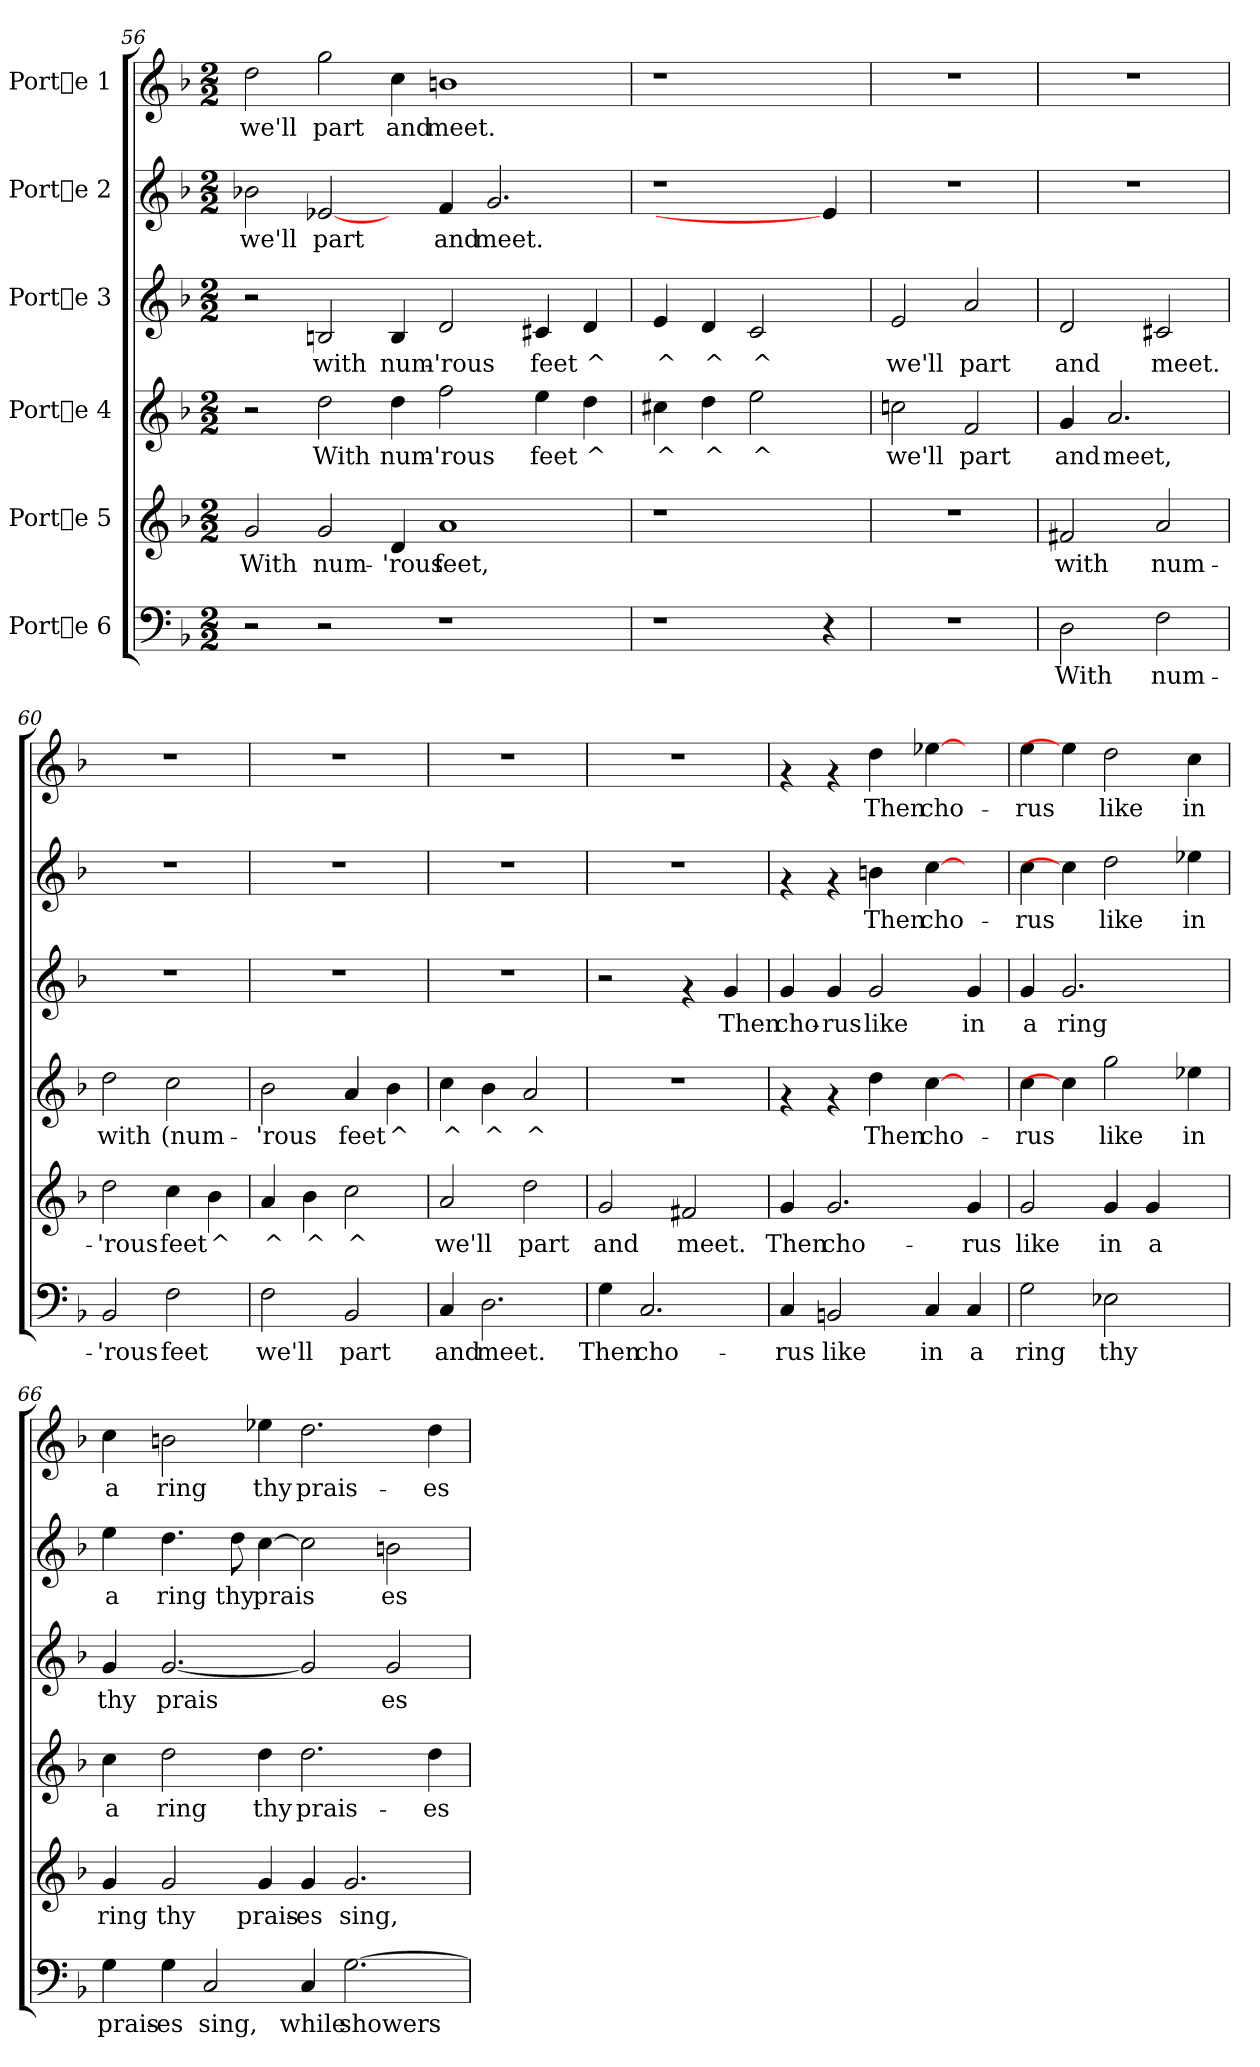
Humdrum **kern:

**kern	**text	**kern	**text	**kern	**text	**kern	**text	**kern	**text	**kern	**text
*part6	*part6	*part5	*part5	*part4	*part4	*part3	*part3	*part2	*part2	*part1	*part1
*staff6	*staff6	*staff5	*staff5	*staff4	*staff4	*staff3	*staff3	*staff2	*staff2	*staff1	*staff1
*I"Porte 6	*	*I"Porte 5	*	*I"Porte 4	*	*I"Porte 3	*	*I"Porte 2	*	*I"Porte 1	*
*clefF4	*	*clefG2	*	*clefG2	*	*clefG2	*	*clefG2	*	*clefG2	*
*k[b-]	*	*k[b-]	*	*k[b-]	*	*k[b-]	*	*k[b-]	*	*k[b-]	*
*F:	*	*F:	*	*F:	*	*F:	*	*F:	*	*F:	*
*M2/2	*	*M2/2	*	*M2/2	*	*M2/2	*	*M2/2	*	*M2/2	*
=56	=56	=56	=56	=56	=56	=56	=56	=56	=56	=56	=56
!	!	!	!LO:LY:b:cj	!	!	!	!	!	!LO:LY:b:cj	!	!LO:LY:b:cj
2r	.	2g/	With	2r	.	2r	.	2b-X\	we'll	2dd\	we'll
!	!	!	!LO:LY:b:cj	!	!LO:LY:b:cj	!	!LO:LY:b:cj	!	!LO:LY:b:cj	!	!LO:LY:b:cj
2r	.	2g/	num-	2dd\	With	2Bn/	with	[2e-X/	part	2gg\	part
!	!	!	!LO:LY:b:cj	!	!LO:LY:b:cj	!	!LO:LY:b:cj	!	!	!	!LO:LY:b:cj
4ryy	.	4d/	-'rous	4dd\	num-	4B/	num-	4ryy	.	4cc\	and
!	!	!	!LO:LY:b:cj	!	!LO:LY:b:cj	!	!LO:LY:b:cj	!	!LO:LY:b:cj	!	!LO:LY:b:cj
1r	.	1a	feet,	2ff\	-'rous	2d/	-'rous	4f/	and	1bn	meet.
!	!	!	!	!	!	!	!	!	!LO:LY:b:cj	!	!
.	.	.	.	.	.	.	.	2.g/	meet.	.	.
!	!	!	!	!	!LO:LY:b:cj	!	!LO:LY:b:cj	!	!	!	!
.	.	.	.	4ee\	feet	4c#X/	feet	.	.	.	.
!	!	!	!	!	!LO:LY:b:cj	!	!LO:LY:b:cj	!	!	!	!
.	.	.	.	4dd\	^	4d/	^	.	.	.	.
=57	=57	=57	=57	=57	=57	=57	=57	=57	=57	=57	=57
!	!	!	!	!	!LO:LY:b:cj	!	!LO:LY:b:cj	!	!	!	!
1r	.	1r	.	4cc#X\	^	4e/	^	1r	.	1r	.
!	!	!	!	!	!LO:LY:b:cj	!	!LO:LY:b:cj	!	!	!	!
.	.	.	.	4dd\	^	4d/	^	.	.	.	.
!	!	!	!	!	!LO:LY:b:cj	!	!LO:LY:b:cj	!	!	!	!
.	.	.	.	2ee\	^	2c/	^	.	.	.	.
4r	.	4ryy	.	4ryy	.	4ryy	.	4e-/]	.	4ryy	.
=58	=58	=58	=58	=58	=58	=58	=58	=58	=58	=58	=58
!	!	!	!	!	!LO:LY:b:cj	!	!LO:LY:b:cj	!	!	!	!
1r	.	1r	.	2ccn\	we'll	2e/	we'll	1r	.	1r	.
!	!	!	!	!	!LO:LY:b:cj	!	!LO:LY:b:cj	!	!	!	!
.	.	.	.	2f/	part	2a/	part	.	.	.	.
=59	=59	=59	=59	=59	=59	=59	=59	=59	=59	=59	=59
!	!LO:LY:b:cj	!	!LO:LY:b:cj	!	!LO:LY:b:cj	!	!LO:LY:b:cj	!	!	!	!
2D\	With	2f#X/	with	4g/	and	2d/	and	1r	.	1r	.
!	!	!	!	!	!LO:LY:b:cj	!	!	!	!	!	!
.	.	.	.	2.a/	meet,	.	.	.	.	.	.
!	!LO:LY:b:cj	!	!LO:LY:b:cj	!	!	!	!LO:LY:b:cj	!	!	!	!
2F\	num-	2a/	num-	.	.	2c#X/	meet.	.	.	.	.
!!LO:PB:g=z
=60	=60	=60	=60	=60	=60	=60	=60	=60	=60	=60	=60
!	!LO:LY:b:cj	!	!LO:LY:b:cj	!	!LO:LY:b:cj	!	!	!	!	!	!
2BB-/	-'rous	2dd\	-'rous	2dd\	with	1r	.	1r	.	1r	.
!	!LO:LY:b:cj	!	!LO:LY:b:cj	!	!LO:LY:b:cj	!	!	!	!	!	!
2F\	feet	4cc\	feet	2cc\	(num-	.	.	.	.	.	.
!	!	!	!LO:LY:b:cj	!	!	!	!	!	!	!	!
.	.	4b-\	^	.	.	.	.	.	.	.	.
=61	=61	=61	=61	=61	=61	=61	=61	=61	=61	=61	=61
!	!LO:LY:b:cj	!	!LO:LY:b:cj	!	!LO:LY:b:cj	!	!	!	!	!	!
2F\	we'll	4a/	^	2b-\	-'rous	1r	.	1r	.	1r	.
!	!	!	!LO:LY:b:cj	!	!	!	!	!	!	!	!
.	.	4b-\	^	.	.	.	.	.	.	.	.
!	!LO:LY:b:cj	!	!LO:LY:b:cj	!	!LO:LY:b:cj	!	!	!	!	!	!
2BB-/	part	2cc\	^	4a/	feet	.	.	.	.	.	.
!	!	!	!	!	!LO:LY:b:cj	!	!	!	!	!	!
.	.	.	.	4b-\	^	.	.	.	.	.	.
=62	=62	=62	=62	=62	=62	=62	=62	=62	=62	=62	=62
!	!LO:LY:b:cj	!	!LO:LY:b:cj	!	!LO:LY:b:cj	!	!	!	!	!	!
4C/	and	2a/	we'll	4cc\	^	1r	.	1r	.	1r	.
!	!LO:LY:b:cj	!	!	!	!LO:LY:b:cj	!	!	!	!	!	!
2.D\	meet.	.	.	4b-\	^	.	.	.	.	.	.
!	!	!	!LO:LY:b:cj	!	!LO:LY:b:cj	!	!	!	!	!	!
.	.	2dd\	part	2a/	^	.	.	.	.	.	.
=63	=63	=63	=63	=63	=63	=63	=63	=63	=63	=63	=63
!	!LO:LY:b:cj	!	!LO:LY:b:cj	!	!	!	!	!	!	!	!
4G\	Then	2g/	and	1r	.	2r	.	1r	.	1r	.
!	!LO:LY:b:cj	!	!	!	!	!	!	!	!	!	!
2.C/	cho-	.	.	.	.	.	.	.	.	.	.
!	!	!	!LO:LY:b:cj	!	!	!	!	!	!	!	!
.	.	2f#X/	meet.	.	.	4rf	.	.	.	.	.
!	!	!	!	!	!	!	!LO:LY:b:cj	!	!	!	!
.	.	.	.	.	.	4g/	Then	.	.	.	.
=64	=64	=64	=64	=64	=64	=64	=64	=64	=64	=64	=64
!	!LO:LY:b:cj	!	!LO:LY:b:cj	!	!	!	!LO:LY:b:cj	!	!	!	!
4C/	-rus	4g/	Then	4rf	.	4g/	cho-	4rf	.	4rf	.
!	!LO:LY:b:cj	!	!LO:LY:b:cj	!	!	!	!LO:LY:b:cj	!	!	!	!
2BBn/	like	2.g/	cho-	4rf	.	4g/	-rus	4rf	.	4rf	.
!	!	!	!	!	!LO:LY:b:cj	!	!LO:LY:b:cj	!	!LO:LY:b:cj	!	!LO:LY:b:cj
.	.	.	.	4dd\	Then	2g/	like	4bn\	Then	4dd\	Then
!	!LO:LY:b:cj	!	!	!	!LO:LY:b:cj	!	!	!	!LO:LY:b:cj	!	!LO:LY:b:cj
4C/	in	.	.	[4cc\	cho-	.	.	[4cc\	cho-	[4ee-X\	cho-
!	!LO:LY:b:cj	!	!LO:LY:b:cj	!	!	!	!LO:LY:b:cj	!	!	!	!
4C/	a	4g/	-rus	4ryy	.	4g/	in	4ryy	.	4ryy	.
!!LO:LB:g=z
=65	=65	=65	=65	=65	=65	=65	=65	=65	=65	=65	=65
!	!LO:LY:b:cj	!	!LO:LY:b:cj	!	!LO:LY:b:cj	!	!LO:LY:b:cj	!	!LO:LY:b:cj	!	!LO:LY:b:cj
2G\	ring	2g/	like	4cc\	-rus	4g/	a	4cc\	-rus	4ee\	-rus
!	!	!	!	!	!	!	!LO:LY:b:cj	!	!	!	!
.	.	.	.	4cc\]	.	2.g/	ring	4cc\]	.	4ee-\]	.
!	!LO:LY:b:cj	!	!LO:LY:b:cj	!	!LO:LY:b:cj	!	!	!	!LO:LY:b:cj	!	!LO:LY:b:cj
2E-X\	thy	4g/	in	2gg\	like	.	.	2dd\	like	2dd\	like
!	!	!	!LO:LY:b:cj	!	!	!	!	!	!	!	!
.	.	4g/	a	.	.	.	.	.	.	.	.
!	!	!	!	!	!LO:LY:b:cj	!	!	!	!LO:LY:b:cj	!	!LO:LY:b:cj
4ryy	.	4ryy	.	4ee-X\	in	4ryy	.	4ee-X\	in	4cc\	in
=66	=66	=66	=66	=66	=66	=66	=66	=66	=66	=66	=66
!	!LO:LY:b:cj	!	!LO:LY:b:cj	!	!LO:LY:b:cj	!	!LO:LY:b:cj	!	!LO:LY:b:cj	!	!LO:LY:b:cj
4G\	prais-	4g/	ring	4cc\	a	4g/	thy	4ee\	a	4cc\	a
!	!LO:LY:b:cj	!	!LO:LY:b:cj	!	!LO:LY:b:cj	!	!LO:LY:b:cj	!	!LO:LY:b:cj	!	!LO:LY:b:cj
4G\	-es	2g/	thy	2dd\	ring	[<2.g/	prais-	4.dd\	ring	2bn\	ring
!	!LO:LY:b:cj	!	!	!	!	!	!	!	!	!	!
2C/	sing,	.	.	.	.	.	.	.	.	.	.
!	!	!	!	!	!	!	!	!	!LO:LY:b:cj	!	!
.	.	.	.	.	.	.	.	8dd\	thy	.	.
!	!	!	!LO:LY:b:cj	!	!LO:LY:b:cj	!	!	!	!LO:LY:b:cj	!	!LO:LY:b:cj
.	.	4g/	prais-	4dd\	thy	.	.	[>4cc\	prais-	4ee-X\	thy
!	!LO:LY:b:cj	!	!LO:LY:b:cj	!	!LO:LY:b:cj	!	!LO:LY:b:cj	!	!LO:LY:b:cj	!	!LO:LY:b:cj
4C/	while	4g/	-es	2.dd\	prais-	2g/]	-	2cc\]	-	2.dd\	prais-
!	!LO:LY:b:cj	!	!LO:LY:b:cj	!	!	!	!	!	!	!	!
[>2.G\	showers	2.g/	sing,	.	.	.	.	.	.	.	.
!	!	!	!	!	!	!	!LO:LY:b:cj	!	!LO:LY:b:cj	!	!
.	.	.	.	.	.	2g/	es	2bn\	es	.	.
!	!	!	!	!	!LO:LY:b:cj	!	!	!	!	!	!LO:LY:b:cj
.	.	.	.	4dd\	-es	.	.	.	.	4dd\	-es
=	=	=	=	=	=	=	=	=	=	=	=
*-	*-	*-	*-	*-	*-	*-	*-	*-	*-	*-	*-
